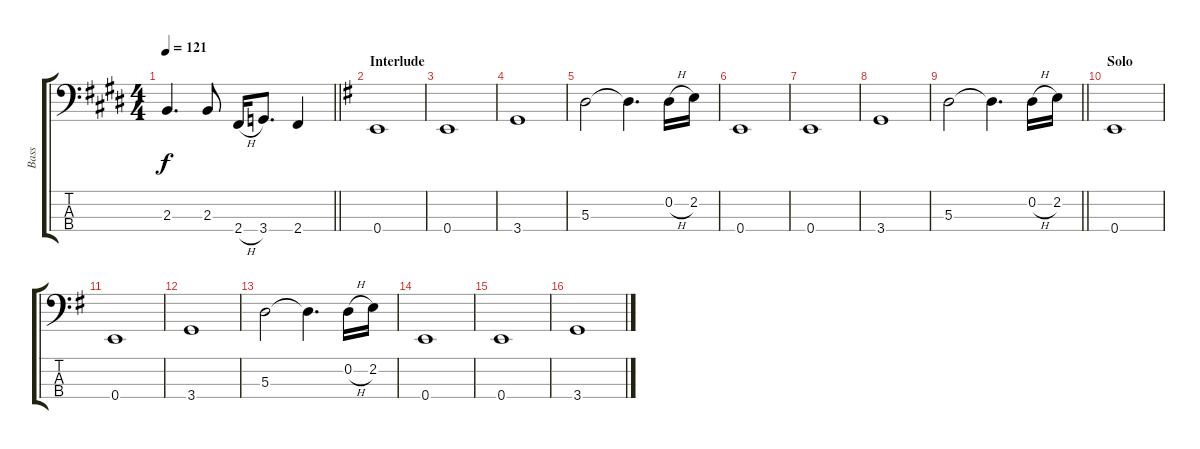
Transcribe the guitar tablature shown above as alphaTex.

\track ("Bass" "Bass") {instrument electricbassfinger}
\staff {score tabs}
\tuning (G2 D2 A1 E1) {hide}
\ts (4 4)
\tempo 121
\clef f4
\barLineRight lightlight
\ks e
2.3.4{d dy f} 2.3.8 2.4{h}.16 3.4.8{d} 2.4.4 |
\section ("" "Interlude")
\ks g
0.4.1 |
0.4.1 |
3.4.1 |
5.3.2 5.3{t}.4{d} 0.2{h}.16 2.2.16 |
0.4.1 |
0.4.1 |
3.4.1 |
\barLineRight lightlight
5.3.2 5.3{t}.4{d} 0.2{h}.16 2.2.16 |
\section ("" "Solo")
0.4.1 |
0.4.1 |
3.4.1 |
5.3.2 5.3{t}.4{d} 0.2{h}.16 2.2.16 |
0.4.1 |
0.4.1 |
3.4.1
